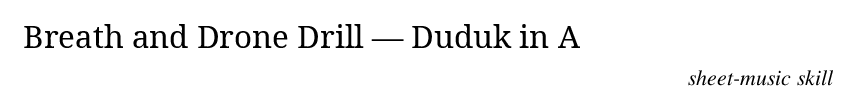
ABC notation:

X:1
T:Breath and Drone Drill — Duduk in A
C:sheet-music skill
M:4/4
L:1/4
Q:1/4=52
K:Am
A,4 | A,4 | E4 | E4 |
A4 | A4 | E4 | A,4 |]
